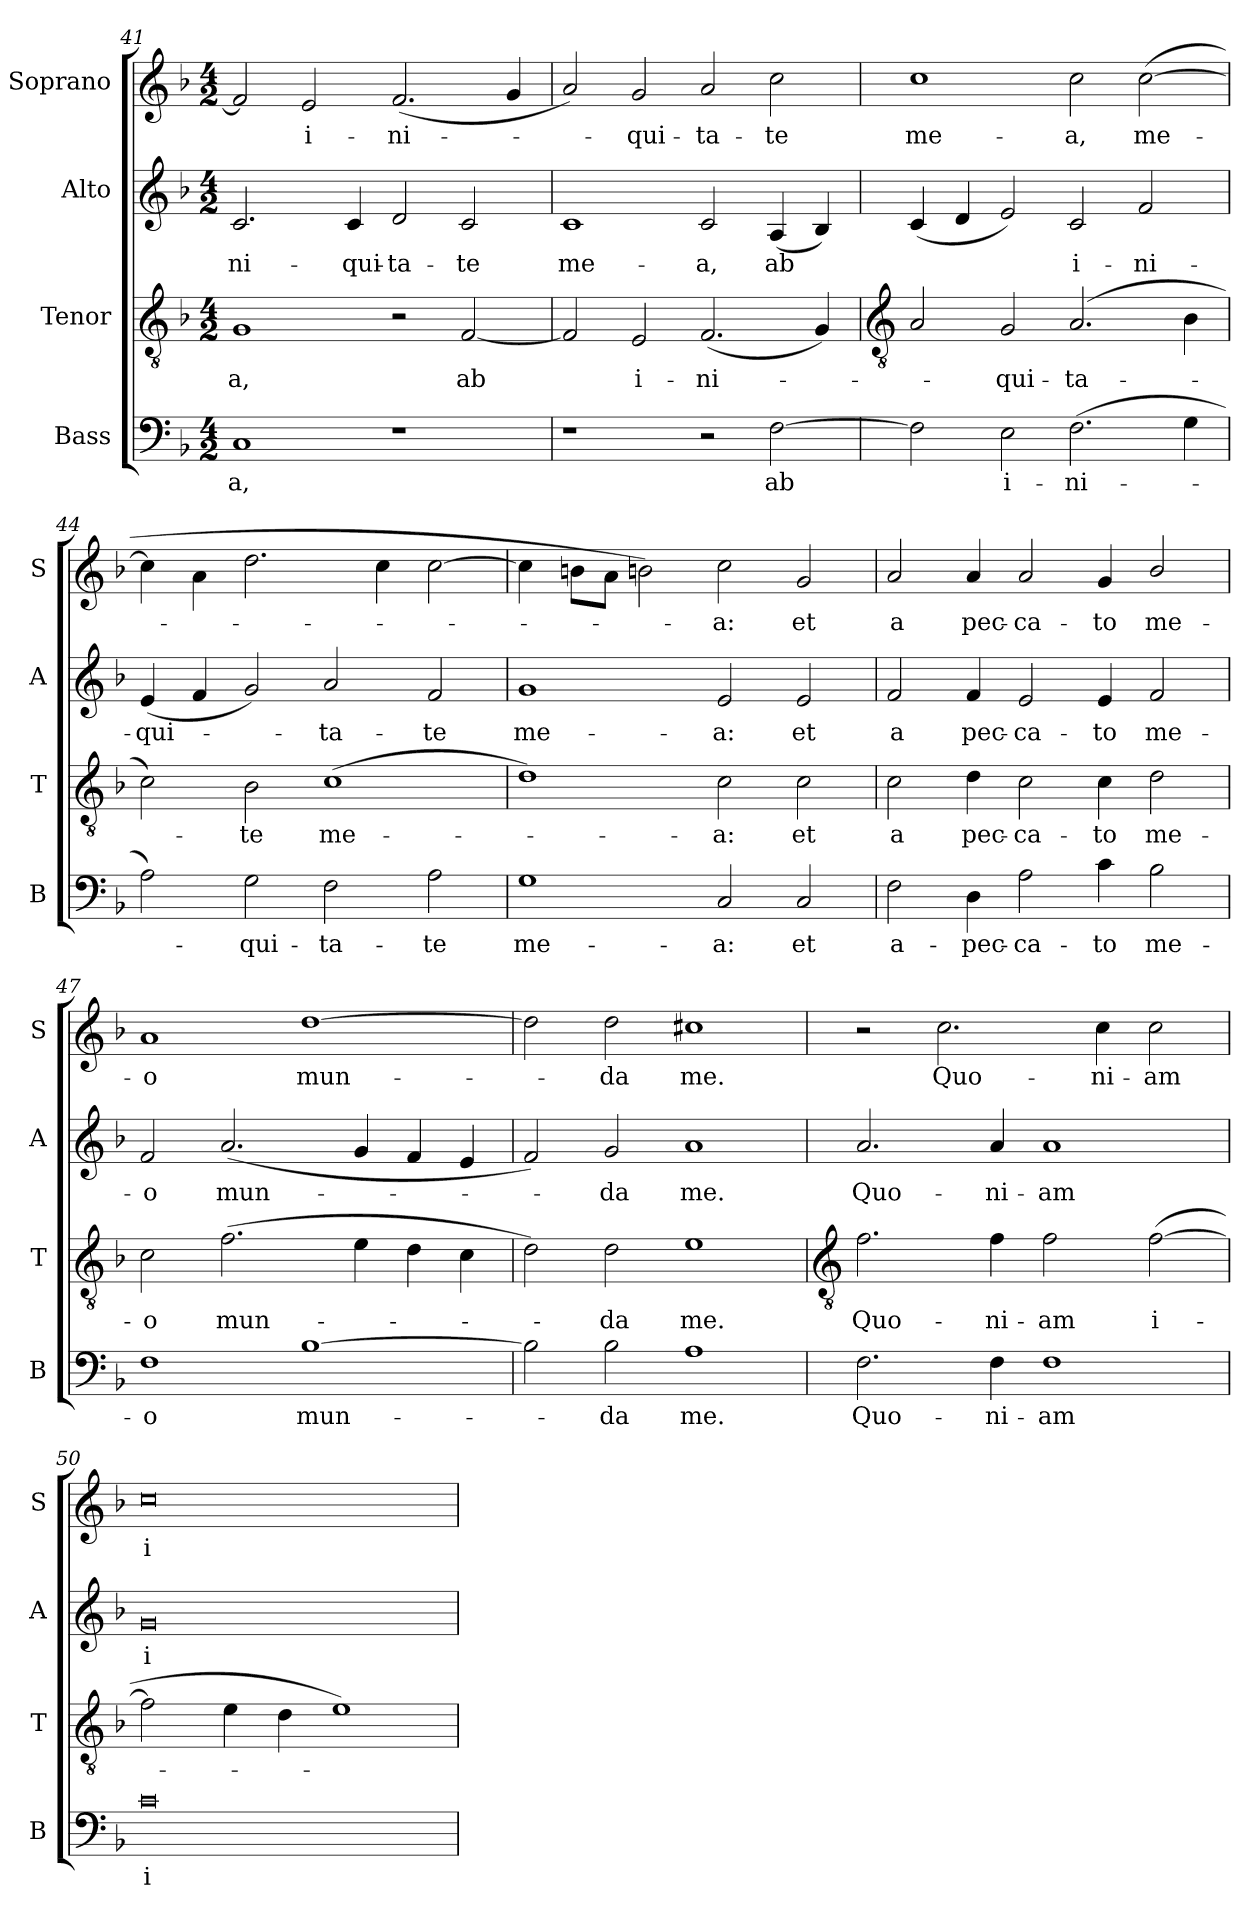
**kern	**text	**kern	**text	**kern	**text	**kern	**text
*part4	*part4	*part3	*part3	*part2	*part2	*part1	*part1
*staff4	*staff4	*staff3	*staff3	*staff2	*staff2	*staff1	*staff1
*I"Bass	*	*I"Tenor	*	*I"Alto	*	*I"Soprano	*
*I'B	*	*I'T	*	*I'A	*	*I'S	*
*clefF4	*	*clefGv2	*	*clefG2	*	*clefG2	*
*k[b-]	*	*k[b-]	*	*k[b-]	*	*k[b-]	*
*F:	*	*F:	*	*F:	*	*F:	*
*M4/2	*	*M4/2	*	*M4/2	*	*M4/2	*
=41	=41	=41	=41	=41	=41	=41	=41
!	!LO:LY:b	!	!LO:LY:b	!	!LO:LY:b	!	!
1C	-a,	1G	-a,	2.c	-ni-	2f]	.
!	!	!	!	!	!	!	!LO:LY:b
.	.	.	.	.	.	2e	i-
!	!	!	!	!	!LO:LY:b	!	!
.	.	.	.	4c	-qui-	.	.
!	!	!	!	!	!LO:LY:b	!	!LO:LY:b
1r	.	2r	.	2d	-ta-	(<2.f	-ni-
!	!	!	!LO:LY:b	!	!LO:LY:b	!	!
.	.	[2F	ab	2c	-te	.	.
.	.	.	.	.	.	4g	.
=42	=42	=42	=42	=42	=42	=42	=42
!	!	!	!	!	!LO:LY:b	!	!
1r	.	2F]	.	1c	me-	2a)	.
!	!	!	!LO:LY:b	!	!	!	!LO:LY:b
.	.	2E	i-	.	.	2g	qui-
!	!	!	!LO:LY:b	!	!LO:LY:b	!	!LO:LY:b
2r	.	(<2.F	-ni-	2c	-a,	2a	-ta-
!	!LO:LY:b	!	!	!	!LO:LY:b	!	!LO:LY:b
[2F	ab	.	.	(<4A	ab	2cc	-te
.	.	4G)	.	4B-)	.	.	.
!!LO:LB:g=z
=43	=43	=43	=43	=43	=43	=43	=43
*	*	*clefGv2	*	*	*	*	*
!	!	!	!	!	!	!	!LO:LY:b
2F]	.	2A	.	(<4c	.	1cc	me-
.	.	.	.	4d	.	.	.
!	!LO:LY:b	!	!LO:LY:b	!	!	!	!
2E	i-	2G	qui-	2e)	.	.	.
!	!LO:LY:b	!	!LO:LY:b	!	!LO:LY:b	!	!LO:LY:b
(>2.F	-ni-	(>2.A	-ta-	2c	i-	2cc	-a,
!	!	!	!	!	!LO:LY:b	!	!LO:LY:b
.	.	.	.	2f	-ni-	(>[2cc	me-
4G	.	4B-	.	.	.	.	.
=44	=44	=44	=44	=44	=44	=44	=44
!	!	!	!	!	!LO:LY:b	!	!
2A)	.	2c)	.	(<4e	-qui-	4cc]	.
.	.	.	.	4f	.	4a\	.
!	!LO:LY:b	!	!LO:LY:b	!	!	!	!
2G	qui-	2B-	te	2g)	.	2.dd	.
!	!LO:LY:b	!	!LO:LY:b	!	!LO:LY:b	!	!
2F	-ta-	(>1c	me-	2a	ta-	.	.
.	.	.	.	.	.	4cc	.
!	!LO:LY:b	!	!	!	!LO:LY:b	!	!
2A	-te	.	.	2f	-te	[2cc	.
=45	=45	=45	=45	=45	=45	=45	=45
!	!LO:LY:b	!	!	!	!LO:LY:b	!	!
1G	me-	1d)	.	1g	me-	4cc]	.
.	.	.	.	.	.	8b\L	.
.	.	.	.	.	.	8a\J	.
.	.	.	.	.	.	2bn)	.
!	!LO:LY:b	!	!LO:LY:b	!	!LO:LY:b	!	!LO:LY:b
2C	-a:	2c	a:	2e	-a:	2cc	a:
!	!LO:LY:b	!	!LO:LY:b	!	!LO:LY:b	!	!LO:LY:b
2C	et	2c	et	2e	et	2g	et
=46	=46	=46	=46	=46	=46	=46	=46
!	!LO:LY:b	!	!LO:LY:b	!	!LO:LY:b	!	!LO:LY:b
2F	a-	2c	a	2f	a	2a	a
!	!LO:LY:b	!	!LO:LY:b	!	!LO:LY:b	!	!LO:LY:b
4D	-pec-	4d	pec-	4f	pec-	4a	pec-
!	!LO:LY:b	!	!LO:LY:b	!	!LO:LY:b	!	!LO:LY:b
2A	-ca-	2c	-ca-	2e	-ca-	2a	-ca-
!	!LO:LY:b	!	!LO:LY:b	!	!LO:LY:b	!	!LO:LY:b
4c	-to	4c	-to	4e	-to	4g	-to
!	!LO:LY:b	!	!LO:LY:b	!	!LO:LY:b	!	!LO:LY:b
2B-	me-	2d	me-	2f	me-	2b-/	me-
=47	=47	=47	=47	=47	=47	=47	=47
!	!LO:LY:b	!	!LO:LY:b	!	!LO:LY:b	!	!LO:LY:b
1F	-o	2c	-o	2f	-o	1a	-o
!	!	!	!LO:LY:b	!	!LO:LY:b	!	!
.	.	(>2.f	mun-	(<2.a	mun-	.	.
!	!LO:LY:b	!	!	!	!	!	!LO:LY:b
[1B-	mun-	.	.	.	.	[1dd	mun-
.	.	4e	.	4g	.	.	.
.	.	4d	.	4f	.	.	.
.	.	4c	.	4e	.	.	.
=48	=48	=48	=48	=48	=48	=48	=48
2B-]	.	2d)	.	2f)	.	2dd]	.
!	!LO:LY:b	!	!LO:LY:b	!	!LO:LY:b	!	!LO:LY:b
2B-	da	2d	da	2g	da	2dd	da
!	!LO:LY:b	!	!LO:LY:b	!	!LO:LY:b	!	!LO:LY:b
1A	me.	1e	me.	1a	me.	1cc#X	me.
!!LO:LB:g=z
=49	=49	=49	=49	=49	=49	=49	=49
*	*	*clefGv2	*	*	*	*	*
!	!LO:LY:b	!	!LO:LY:b	!	!LO:LY:b	!	!
2.F	Quo-	2.f	Quo-	2.a	Quo-	2r	.
!	!	!	!	!	!	!	!LO:LY:b
.	.	.	.	.	.	2.cc	Quo-
!	!LO:LY:b	!	!LO:LY:b	!	!LO:LY:b	!	!
4F	-ni-	4f	-ni-	4a	-ni-	.	.
!	!LO:LY:b	!	!LO:LY:b	!	!LO:LY:b	!	!
1F	-am	2f	-am	1a	-am	.	.
!	!	!	!	!	!	!	!LO:LY:b
.	.	.	.	.	.	4cc	-ni-
!	!	!	!LO:LY:b	!	!	!	!LO:LY:b
.	.	(>[2f	i-	.	.	2cc	-am
=50	=50	=50	=50	=50	=50	=50	=50
!	!LO:LY:b	!	!	!	!LO:LY:b	!	!LO:LY:b
0c	i-	2f]	.	0g	i-	0cc	i-
.	.	4e	.	.	.	.	.
.	.	4d	.	.	.	.	.
.	.	1e)	.	.	.	.	.
=	=	=	=	=	=	=	=
*-	*-	*-	*-	*-	*-	*-	*-
